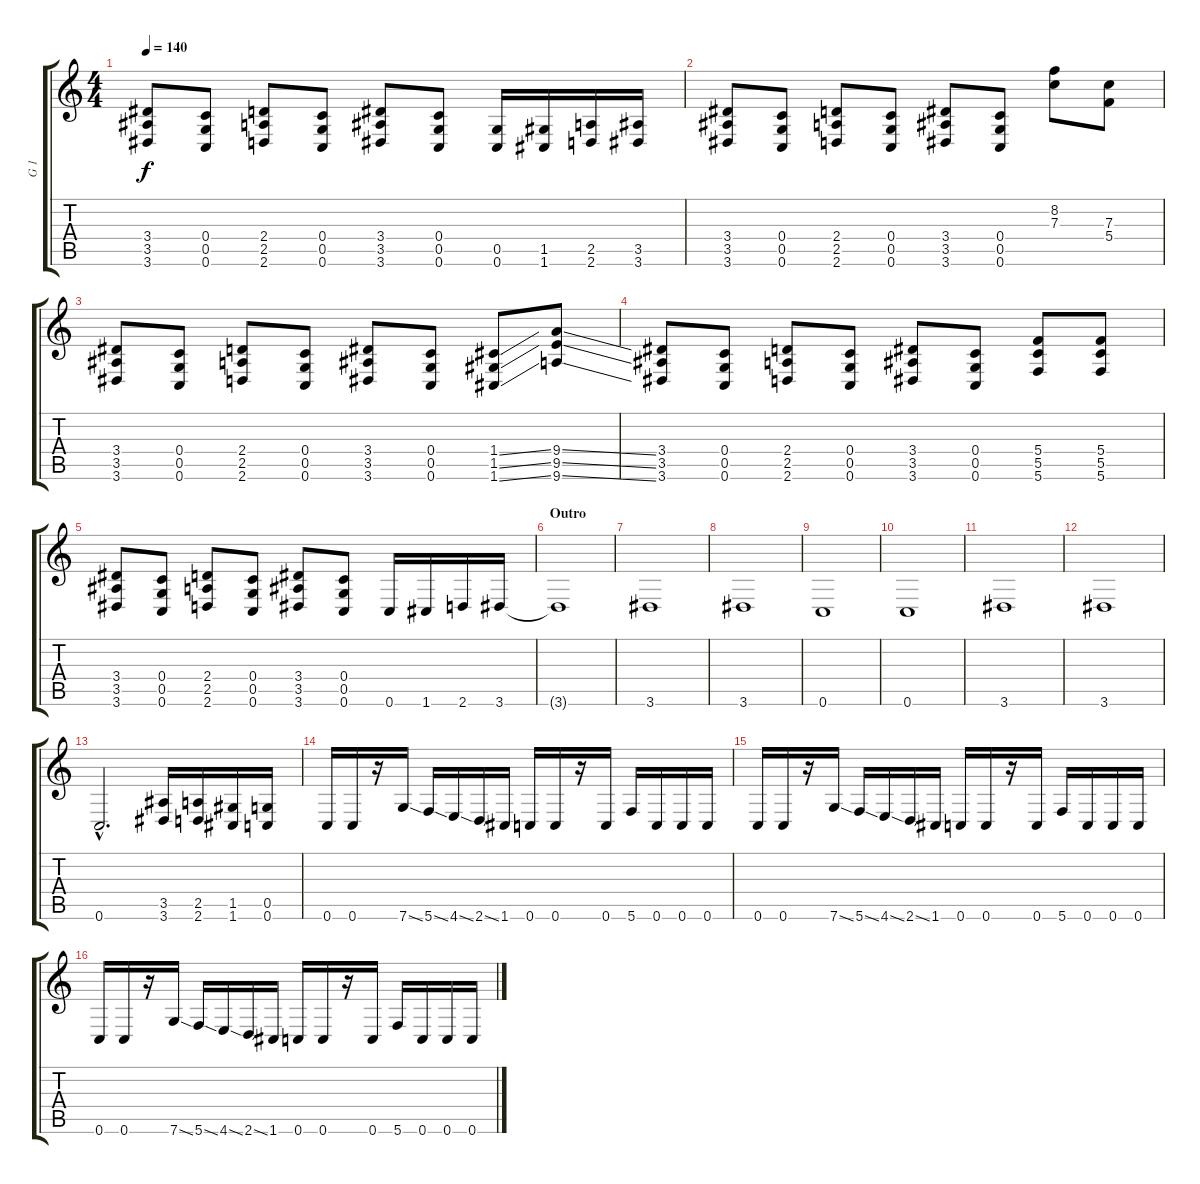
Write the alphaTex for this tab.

\track ("G 1" "G 1") {instrument distortionguitar}
\staff {score tabs}
\tuning (D4 A3 F3 C3 G2 C2) {hide}
\ts (4 4)
\tempo 140
\clef g2
\ks c
(3.4 3.5 3.6).8{dy f} (0.4 0.5 0.6).8 (2.4 2.5 2.6).8 (0.4 0.5 0.6).8 (3.4 3.5 3.6).8 (0.4 0.5 0.6).8 (0.5 0.6).16 (1.5 1.6).16 (2.5 2.6).16 (3.5 3.6).16 |
(3.4 3.5 3.6).8 (0.4 0.5 0.6).8 (2.4 2.5 2.6).8 (0.4 0.5 0.6).8 (3.4 3.5 3.6).8 (0.4 0.5 0.6).8 (8.2 7.3).8 (7.3 5.4).8 |
(3.4 3.5 3.6).8 (0.4 0.5 0.6).8 (2.4 2.5 2.6).8 (0.4 0.5 0.6).8 (3.4 3.5 3.6).8 (0.4 0.5 0.6).8 (1.4{ss} 1.5{ss} 1.6{ss}).8 (9.4{ss} 9.5{ss} 9.6{ss}).8 |
(3.4 3.5 3.6).8 (0.4 0.5 0.6).8 (2.4 2.5 2.6).8 (0.4 0.5 0.6).8 (3.4 3.5 3.6).8 (0.4 0.5 0.6).8 (5.4 5.5 5.6).8 (5.4 5.5 5.6).8 |
(3.4 3.5 3.6).8 (0.4 0.5 0.6).8 (2.4 2.5 2.6).8 (0.4 0.5 0.6).8 (3.4 3.5 3.6).8 (0.4 0.5 0.6).8 0.6.16 1.6.16 2.6.16 3.6.16 |
\section ("" "Outro")
3.6{t}.1 |
3.6.1 |
3.6.1 |
0.6.1 |
0.6.1 |
3.6.1 |
3.6.1 |
0.6{hac}.2{d} (3.5 3.6).16 (2.5 2.6).16 (1.5 1.6).16 (0.5 0.6).16 |
0.6.16 0.6.16 r.16 7.6{ss}.16 5.6{ss}.16 4.6{ss}.16 2.6{ss}.16 1.6.16 0.6.16 0.6.16 r.16 0.6.16 5.6.16 0.6.16 0.6.16 0.6.16 |
0.6.16 0.6.16 r.16 7.6{ss}.16 5.6{ss}.16 4.6{ss}.16 2.6{ss}.16 1.6.16 0.6.16 0.6.16 r.16 0.6.16 5.6.16 0.6.16 0.6.16 0.6.16 |
0.6.16 0.6.16 r.16 7.6{ss}.16 5.6{ss}.16 4.6{ss}.16 2.6{ss}.16 1.6.16 0.6.16 0.6.16 r.16 0.6.16 5.6.16 0.6.16 0.6.16 0.6.16
